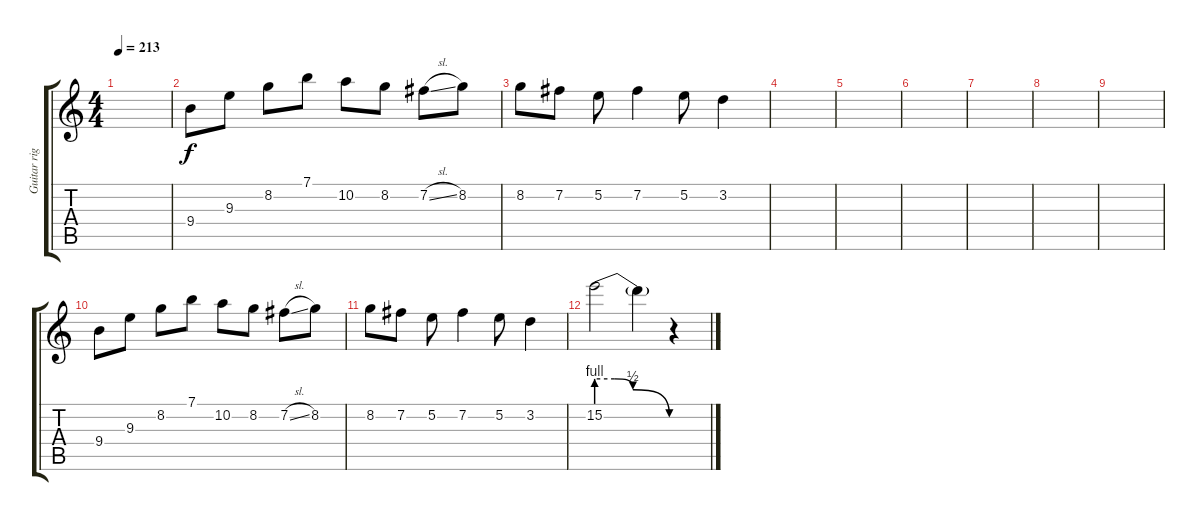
\track ("Guitar right(chorus)" "Guitar rig") {instrument distortionguitar}
\staff {score tabs}
\tuning (E4 B3 G3 D3 A2 E2) {hide}
\ts (4 4)
\tempo 213
\clef g2
\ks c
|
9.4.8 9.3.8 8.2.8 7.1.8 10.2.8 8.2.8 7.2{sl}.8 8.2.8 |
8.2.8 7.2.8 5.2.8 7.2.4 5.2.8 3.2.4 |
|
|
|
|
|
|
9.4.8 9.3.8 8.2.8 7.1.8 10.2.8 8.2.8 7.2{sl}.8 8.2.8 |
8.2.8 7.2.8 5.2.8 7.2.4 5.2.8 3.2.4 |
15.2{be (custom 0 4 15 4 30 2 60 0)}.2 15.2{t}.4 r.4
